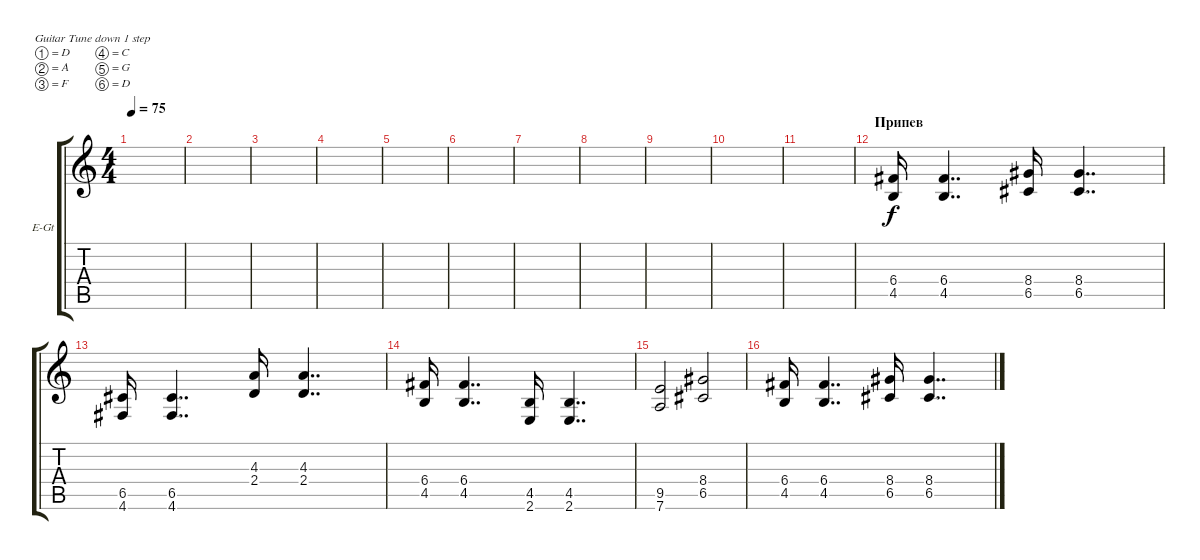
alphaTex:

\defaultSystemsLayout 4
\bracketExtendMode groupsimilarinstruments
\firstSystemTrackNameOrientation horizontal
\otherSystemsTrackNameOrientation horizontal
\track ("Гитара 2" "E-Gt") {instrument distortionguitar}
\staff {score tabs}
\tuning (D4 A3 F3 C3 G2 D2)
\ts (4 4)
\tempo 75
\clef g2
\scale
0.333333
\ks c
|
\scale
0.333333 |
\scale
0.333333 |
\scale
0.333333 |
\scale
0.333333 |
\scale
0.333333 |
\scale
0.333333 |
\scale
0.333333 |
\scale
0.333333 |
\scale
0.333333 |
|
\section ("" "Припев")
\scale
0.333333 (4.5 6.4).16 (4.5 6.4).4{dd} (6.5 8.4).16 (6.5 8.4).4{dd} |
\scale
0.333333 (6.5 4.6).16 (6.5 4.6).4{dd} (2.4 4.3).16 (2.4 4.3).4{dd} |
\scale
0.333333 (4.5 6.4).16 (4.5 6.4).4{dd} (4.5 2.6).16 (4.5 2.6).4{dd} |
\scale
0.333333 (7.6 9.5).2 (6.5 8.4).2 |
\scale
0.333333 (4.5 6.4).16 (4.5 6.4).4{dd} (6.5 8.4).16 (6.5 8.4).4{dd}
